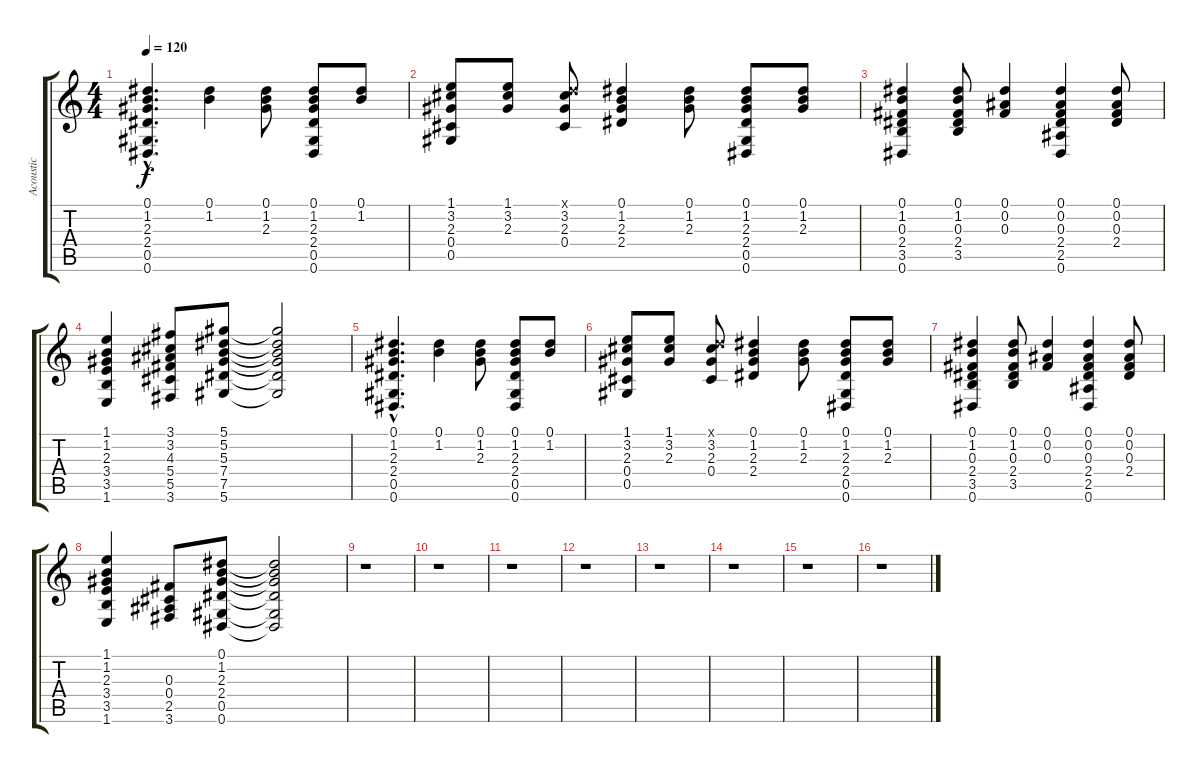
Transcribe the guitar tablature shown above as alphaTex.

\track ("Acoustic" "Acoustic") {instrument acousticguitarsteel}
\staff {score tabs}
\tuning (Eb4 Bb3 Gb3 Db3 Ab2 Eb2) {hide}
\ts (4 4)
\tempo 120
\clef g2
\ks c
(0.1{hac} 1.2{hac} 2.3{hac} 2.4{hac} 0.5{hac} 0.6{hac}).4{d dy f instrument acousticguitarsteel} (0.1 1.2).4 (0.1 1.2 2.3).8 (0.1 1.2 2.3 2.4 0.5 0.6).8 (0.1 1.2).8 |
(1.1 3.2 2.3 0.4 0.5).8 (1.1 3.2 2.3).8 (-1.1{x} 3.2 2.3 0.4).8 (0.1 1.2 2.3 2.4).4 (0.1 1.2 2.3).8 (0.1 1.2 2.3 2.4 0.5 0.6).8 (0.1 1.2 2.3).8 |
(0.1 1.2 0.3 2.4 3.5 0.6).4 (0.1 1.2 0.3 2.4 3.5).8 (0.1 0.2 0.3).4 (0.1 0.2 0.3 2.4 2.5 0.6).4 (0.1 0.2 0.3 2.4).8 |
(1.1 1.2 2.3 3.4 3.5 1.6).4 (3.1 3.2 4.3 5.4 5.5 3.6).8 (5.1 5.2 5.3 7.4 7.5 5.6).8 (5.1{t} 5.2{t} 5.3{t} 7.4{t} 7.5{t} 5.6{t}).2 |
(0.1{hac} 1.2{hac} 2.3{hac} 2.4{hac} 0.5{hac} 0.6{hac}).4{d} (0.1 1.2).4 (0.1 1.2 2.3).8 (0.1 1.2 2.3 2.4 0.5 0.6).8 (0.1 1.2).8 |
(1.1 3.2 2.3 0.4 0.5).8 (1.1 3.2 2.3).8 (-1.1{x} 3.2 2.3 0.4).8 (0.1 1.2 2.3 2.4).4 (0.1 1.2 2.3).8 (0.1 1.2 2.3 2.4 0.5 0.6).8 (0.1 1.2 2.3).8 |
(0.1 1.2 0.3 2.4 3.5 0.6).4 (0.1 1.2 0.3 2.4 3.5).8 (0.1 0.2 0.3).4 (0.1 0.2 0.3 2.4 2.5 0.6).4 (0.1 0.2 0.3 2.4).8 |
(1.1 1.2 2.3 3.4 3.5 1.6).4 (0.3 0.4 2.5 3.6).8 (0.1 1.2 2.3 2.4 0.5 0.6).8 (0.1{t} 1.2{t} 2.3{t} 2.4{t} 0.5{t} 0.6{t}).2 |
r.1 |
r.1 |
r.1 |
r.1 |
r.1 |
r.1 |
r.1 |
r.1
